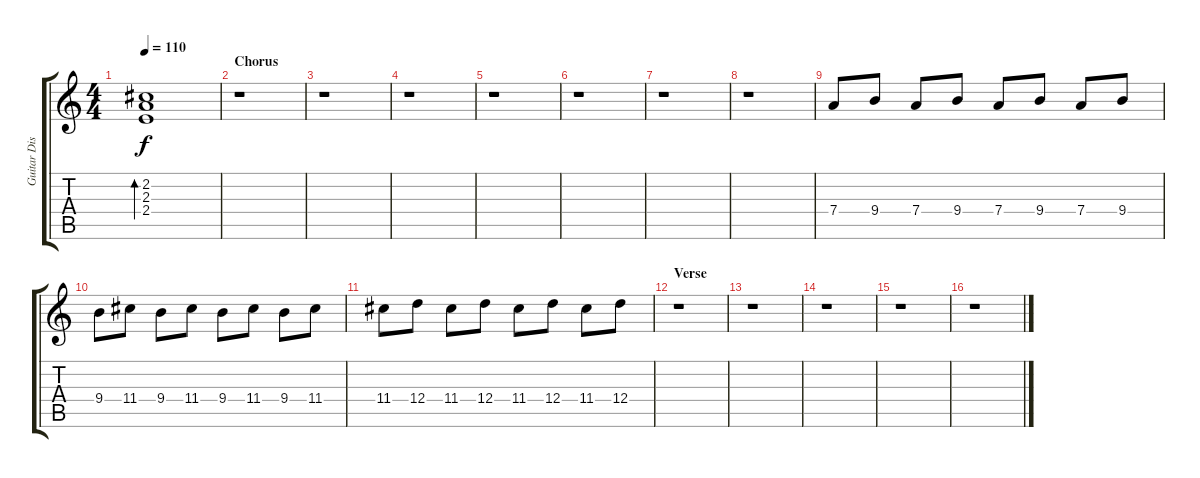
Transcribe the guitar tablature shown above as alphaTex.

\track ("Guitar Distorsi" "Guitar Dis") {instrument overdrivenguitar}
\staff {score tabs}
\tuning (E4 B3 G3 D3 A2 E2) {hide}
\ts (4 4)
\tempo 110
\clef g2
\ks c
(2.2 2.3 2.4).1{bd 60 dy f} |
\section ("" "Chorus")
r.1 |
r.1 |
r.1 |
r.1 |
r.1 |
r.1 |
r.1 |
7.4.8 9.4.8 7.4.8 9.4.8 7.4.8 9.4.8 7.4.8 9.4.8 |
9.4.8 11.4.8 9.4.8 11.4.8 9.4.8 11.4.8 9.4.8 11.4.8 |
11.4.8 12.4.8 11.4.8 12.4.8 11.4.8 12.4.8 11.4.8 12.4.8 |
\section ("" "Verse")
r.1 |
r.1 |
r.1 |
r.1 |
r.1
